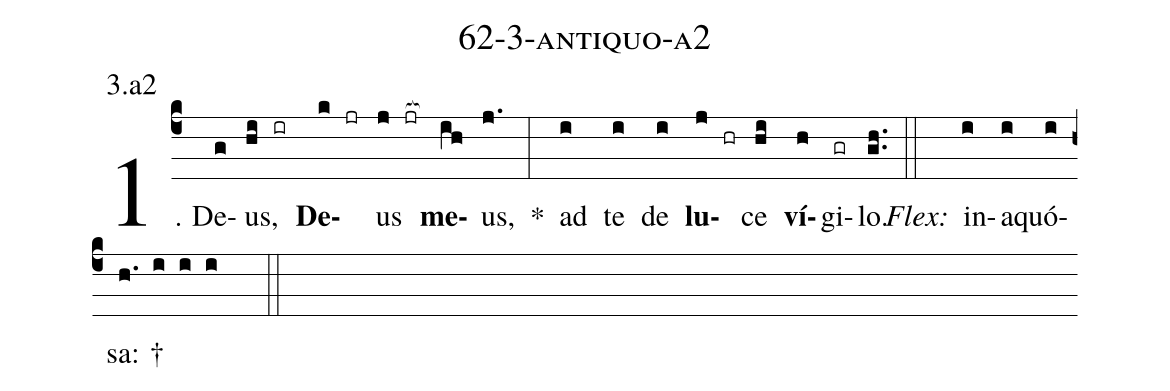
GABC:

name: 62-3-antiquo-a2;
annotation: 3.a2;
%%
(c4)1. De(g)us,(hi ir) <b>De</b>(k jr)us(j jr[ocb:1{]) <b>me</b>(ih[ocb:0}])us,(j.) *(:) ad(i) te(i) de(i) <b>lu</b>(j hr)ce(hi) <b>ví</b>(h)gi(gr)lo.(gh..) (::)
<i>Flex:</i>()  in(i)a(i)quó(i)sa: †(h. i i i  ::)
